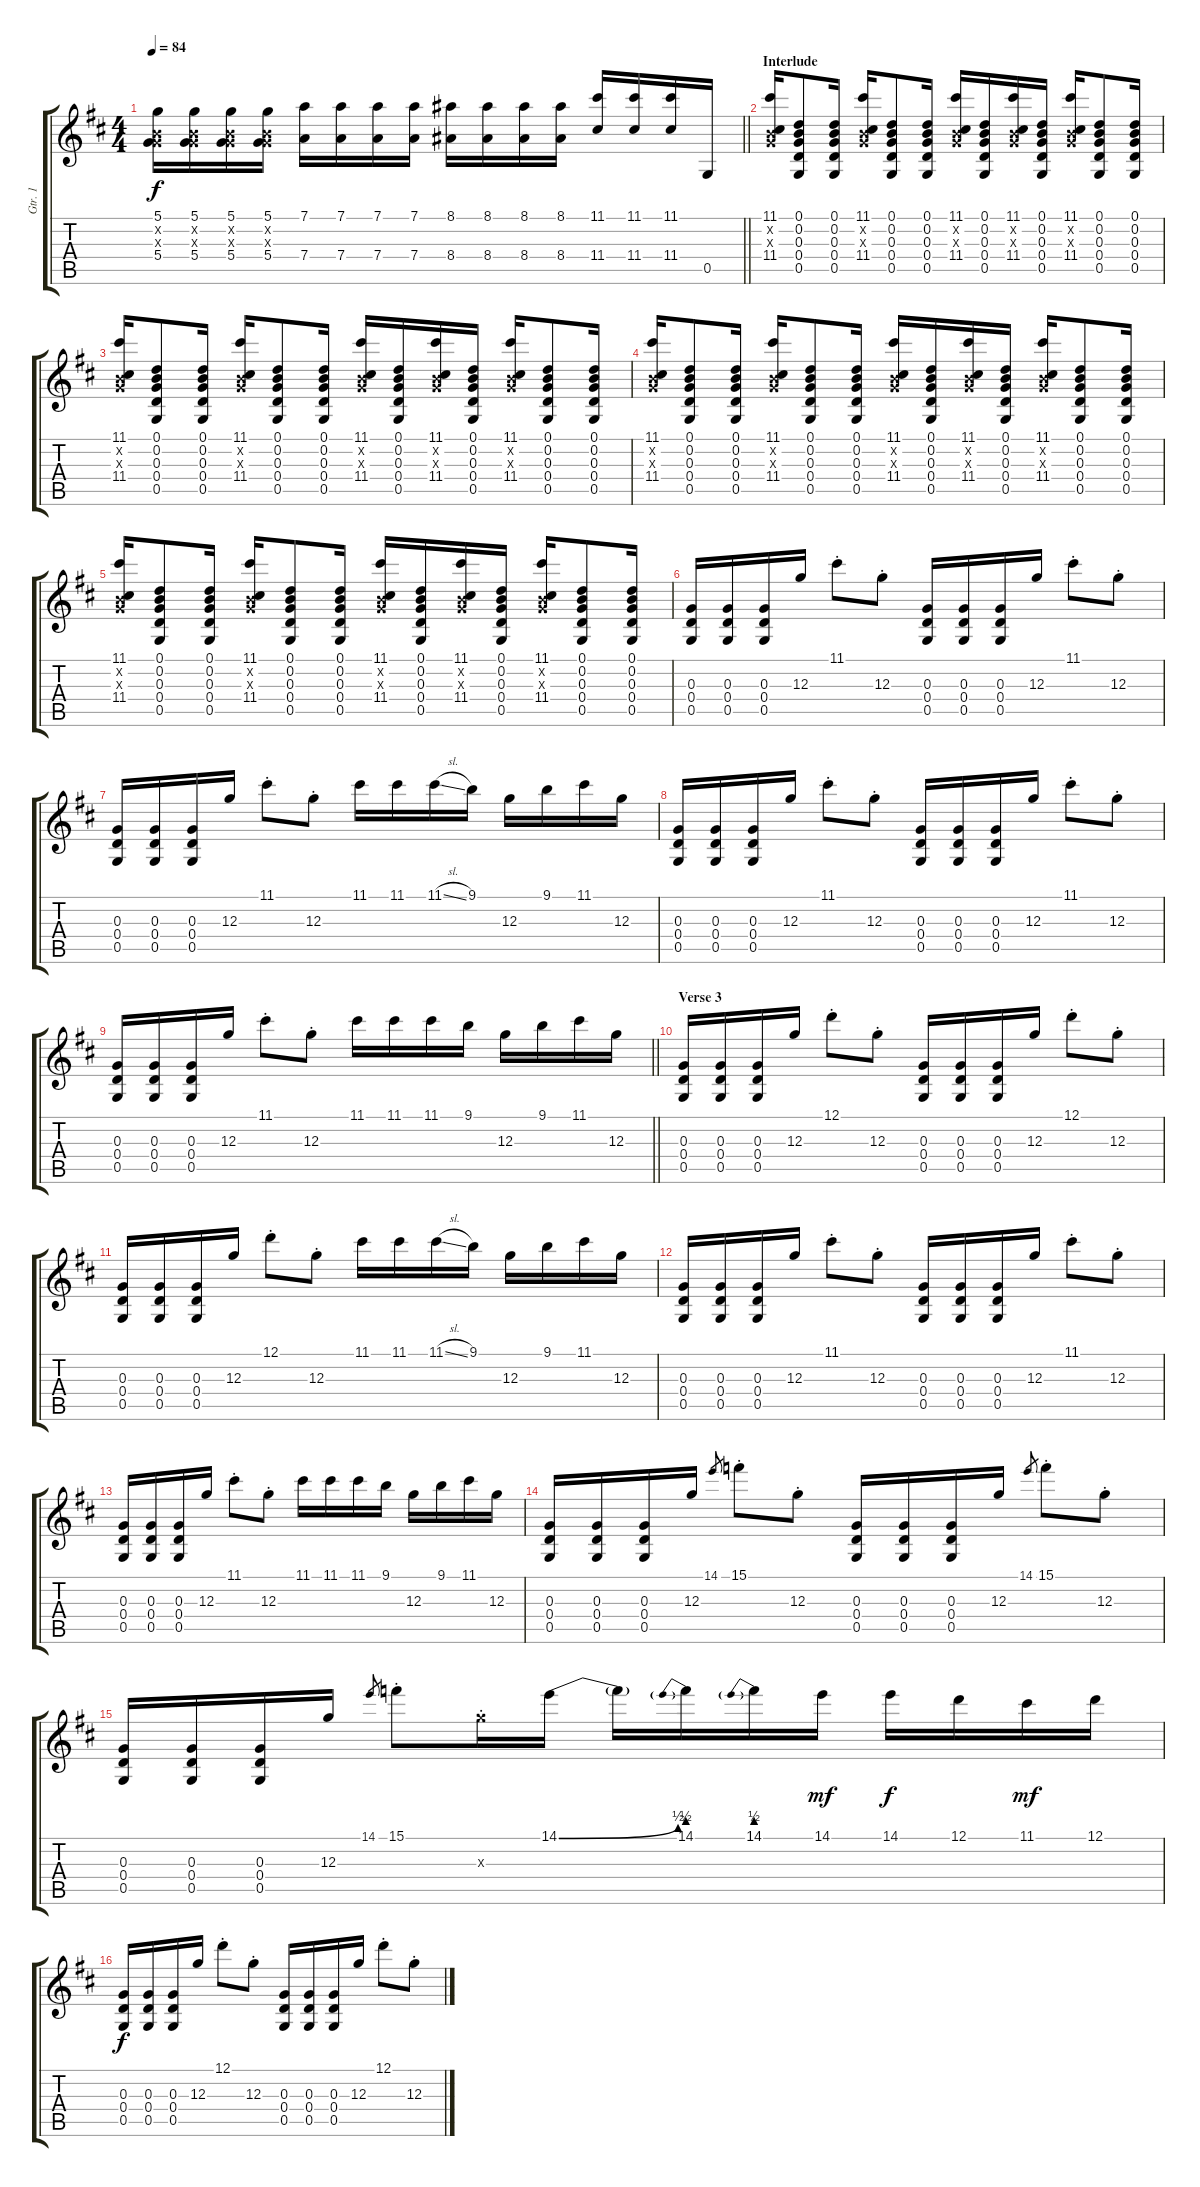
\track ("Gtr. 1" "Gtr. 1") {instrument distortionguitar}
\staff {score tabs}
\tuning (D4 B3 G3 D3 G2 D2) {hide}
\ts (4 4)
\tempo 84
\clef g2
\barLineRight lightlight
\ks d
(5.1 0.2{x} 0.3{x} 5.4).16{dy f} (5.1 0.2{x} 0.3{x} 5.4).16 (5.1 0.2{x} 0.3{x} 5.4).16 (5.1 0.2{x} 0.3{x} 5.4).16 (7.1 7.4).16 (7.1 7.4).16 (7.1 7.4).16 (7.1 7.4).16 (8.1 8.4).16 (8.1 8.4).16 (8.1 8.4).16 (8.1 8.4).16 (11.1 11.4).16 (11.1 11.4).16 (11.1 11.4).16 0.5.16 |
\section ("" "Interlude")
(11.1 0.2{x} 0.3{x} 11.4).16 (0.1 0.2 0.3 0.4 0.5).8 (0.1 0.2 0.3 0.4 0.5).16 (11.1 0.2{x} 0.3{x} 11.4).16 (0.1 0.2 0.3 0.4 0.5).8 (0.1 0.2 0.3 0.4 0.5).16 (11.1 0.2{x} 0.3{x} 11.4).16 (0.1 0.2 0.3 0.4 0.5).16 (11.1 0.2{x} 0.3{x} 11.4).16 (0.1 0.2 0.3 0.4 0.5).16 (11.1 0.2{x} 0.3{x} 11.4).16 (0.1 0.2 0.3 0.4 0.5).8 (0.1 0.2 0.3 0.4 0.5).16 |
(11.1 0.2{x} 0.3{x} 11.4).16 (0.1 0.2 0.3 0.4 0.5).8 (0.1 0.2 0.3 0.4 0.5).16 (11.1 0.2{x} 0.3{x} 11.4).16 (0.1 0.2 0.3 0.4 0.5).8 (0.1 0.2 0.3 0.4 0.5).16 (11.1 0.2{x} 0.3{x} 11.4).16 (0.1 0.2 0.3 0.4 0.5).16 (11.1 0.2{x} 0.3{x} 11.4).16 (0.1 0.2 0.3 0.4 0.5).16 (11.1 0.2{x} 0.3{x} 11.4).16 (0.1 0.2 0.3 0.4 0.5).8 (0.1 0.2 0.3 0.4 0.5).16 |
(11.1 0.2{x} 0.3{x} 11.4).16 (0.1 0.2 0.3 0.4 0.5).8 (0.1 0.2 0.3 0.4 0.5).16 (11.1 0.2{x} 0.3{x} 11.4).16 (0.1 0.2 0.3 0.4 0.5).8 (0.1 0.2 0.3 0.4 0.5).16 (11.1 0.2{x} 0.3{x} 11.4).16 (0.1 0.2 0.3 0.4 0.5).16 (11.1 0.2{x} 0.3{x} 11.4).16 (0.1 0.2 0.3 0.4 0.5).16 (11.1 0.2{x} 0.3{x} 11.4).16 (0.1 0.2 0.3 0.4 0.5).8 (0.1 0.2 0.3 0.4 0.5).16 |
(11.1 0.2{x} 0.3{x} 11.4).16 (0.1 0.2 0.3 0.4 0.5).8 (0.1 0.2 0.3 0.4 0.5).16 (11.1 0.2{x} 0.3{x} 11.4).16 (0.1 0.2 0.3 0.4 0.5).8 (0.1 0.2 0.3 0.4 0.5).16 (11.1 0.2{x} 0.3{x} 11.4).16 (0.1 0.2 0.3 0.4 0.5).16 (11.1 0.2{x} 0.3{x} 11.4).16 (0.1 0.2 0.3 0.4 0.5).16 (11.1 0.2{x} 0.3{x} 11.4).16 (0.1 0.2 0.3 0.4 0.5).8 (0.1 0.2 0.3 0.4 0.5).16 |
(0.3 0.4 0.5).16 (0.3 0.4 0.5).16 (0.3 0.4 0.5).16 12.3.16 11.1{st}.8 12.3{st}.8 (0.3 0.4 0.5).16 (0.3 0.4 0.5).16 (0.3 0.4 0.5).16 12.3.16 11.1{st}.8 12.3{st}.8 |
(0.3 0.4 0.5).16 (0.3 0.4 0.5).16 (0.3 0.4 0.5).16 12.3.16 11.1{st}.8 12.3{st}.8 11.1.16 11.1.16 11.1{sl}.16 9.1.16 12.3.16 9.1.16 11.1.16 12.3.16 |
(0.3 0.4 0.5).16 (0.3 0.4 0.5).16 (0.3 0.4 0.5).16 12.3.16 11.1{st}.8 12.3{st}.8 (0.3 0.4 0.5).16 (0.3 0.4 0.5).16 (0.3 0.4 0.5).16 12.3.16 11.1{st}.8 12.3{st}.8 |
\barLineRight lightlight
(0.3 0.4 0.5).16 (0.3 0.4 0.5).16 (0.3 0.4 0.5).16 12.3.16 11.1{st}.8 12.3{st}.8 11.1.16 11.1.16 11.1.16 9.1.16 12.3.16 9.1.16 11.1.16 12.3.16 |
\section ("" "Verse 3")
(0.3 0.4 0.5).16 (0.3 0.4 0.5).16 (0.3 0.4 0.5).16 12.3.16 12.1{st}.8 12.3{st}.8 (0.3 0.4 0.5).16 (0.3 0.4 0.5).16 (0.3 0.4 0.5).16 12.3.16 12.1{st}.8 12.3{st}.8 |
(0.3 0.4 0.5).16 (0.3 0.4 0.5).16 (0.3 0.4 0.5).16 12.3.16 12.1{st}.8 12.3{st}.8 11.1.16 11.1.16 11.1{sl}.16 9.1.16 12.3.16 9.1.16 11.1.16 12.3.16 |
(0.3 0.4 0.5).16 (0.3 0.4 0.5).16 (0.3 0.4 0.5).16 12.3.16 11.1{st}.8 12.3{st}.8 (0.3 0.4 0.5).16 (0.3 0.4 0.5).16 (0.3 0.4 0.5).16 12.3.16 11.1{st}.8 12.3{st}.8 |
(0.3 0.4 0.5).16 (0.3 0.4 0.5).16 (0.3 0.4 0.5).16 12.3.16 11.1{st}.8 12.3{st}.8 11.1.16 11.1.16 11.1.16 9.1.16 12.3.16 9.1.16 11.1.16 12.3.16 |
(0.3 0.4 0.5).16 (0.3 0.4 0.5).16 (0.3 0.4 0.5).16 12.3.16 14.1.8{gr} 15.1{st}.8 12.3{st}.8 (0.3 0.4 0.5).16 (0.3 0.4 0.5).16 (0.3 0.4 0.5).16 12.3.16 14.1.8{gr} 15.1{st}.8 12.3{st}.8 |
(0.3 0.4 0.5).16 (0.3 0.4 0.5).16 (0.3 0.4 0.5).16 12.3.16 14.1.8{gr} 15.1{st}.8 12.3{st x}.16 14.1{be (bend 0 0 60 2)}.16 14.1{t}.16 14.1{be (prebend 0 2 60 2)}.16 14.1{be (prebend 0 2 60 2)}.16 14.1.16{dy mf} 14.1.16{dy f} 12.1.16 11.1.16{dy mf} 12.1.16 |
(0.3 0.4 0.5).16{dy f} (0.3 0.4 0.5).16 (0.3 0.4 0.5).16 12.3.16 12.1{st}.8 12.3{st}.8 (0.3 0.4 0.5).16 (0.3 0.4 0.5).16 (0.3 0.4 0.5).16 12.3.16 12.1{st}.8 12.3{st}.8
